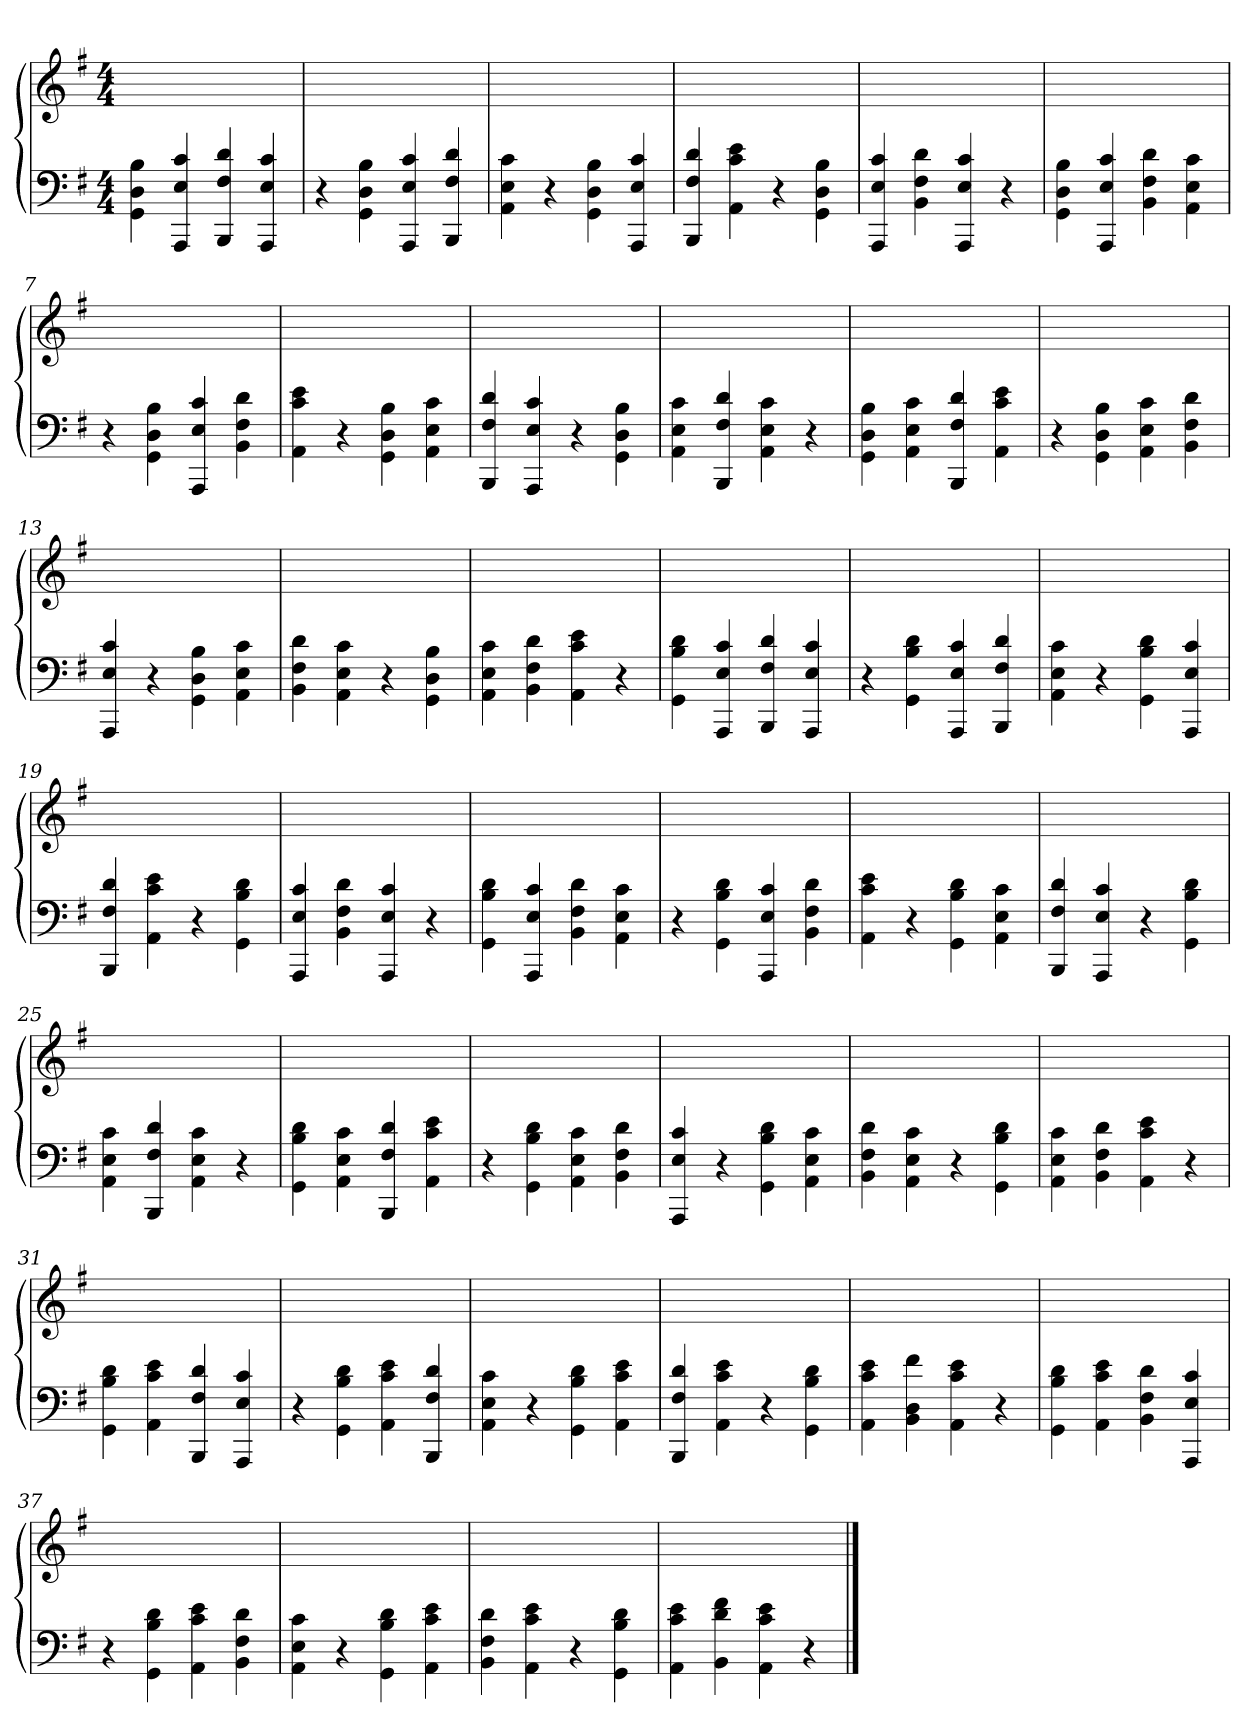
**kern	**kern
*part2	*part1
*staff2	*staff1
*clefF4	*clefG2
*k[f#]	*k[f#]
*G:	*G:
*M4/4	*M4/4
*MM60	*MM60
=1	=1
4GG 4D 4B	1ryy
4AAA 4E 4c	.
4BBB 4F# 4d	.
4AAA 4E 4c	.
=2	=2
4r	1ryy
4GG 4D 4B	.
4AAA 4E 4c	.
4BBB 4F# 4d	.
=3	=3
4AA 4E 4c	1ryy
4r	.
4GG 4D 4B	.
4AAA 4E 4c	.
=4	=4
4BBB 4F# 4d	1ryy
4AA 4c 4e	.
4r	.
4GG 4D 4B	.
=5	=5
4AAA 4E 4c	1ryy
4BB 4F# 4d	.
4AAA 4E 4c	.
4r	.
=6	=6
4GG 4D 4B	1ryy
4AAA 4E 4c	.
4BB 4F# 4d	.
4AA 4E 4c	.
=7	=7
4r	1ryy
4GG 4D 4B	.
4AAA 4E 4c	.
4BB 4F# 4d	.
=8	=8
4AA 4c 4e	1ryy
4r	.
4GG 4D 4B	.
4AA 4E 4c	.
=9	=9
4BBB 4F# 4d	1ryy
4AAA 4E 4c	.
4r	.
4GG 4D 4B	.
=10	=10
4AA 4E 4c	1ryy
4BBB 4F# 4d	.
4AA 4E 4c	.
4r	.
=11	=11
4GG 4D 4B	1ryy
4AA 4E 4c	.
4BBB 4F# 4d	.
4AA 4c 4e	.
=12	=12
4r	1ryy
4GG 4D 4B	.
4AA 4E 4c	.
4BB 4F# 4d	.
=13	=13
4AAA 4E 4c	1ryy
4r	.
4GG 4D 4B	.
4AA 4E 4c	.
=14	=14
4BB 4F# 4d	1ryy
4AA 4E 4c	.
4r	.
4GG 4D 4B	.
=15	=15
4AA 4E 4c	1ryy
4BB 4F# 4d	.
4AA 4c 4e	.
4r	.
=16	=16
4GG 4B 4d	1ryy
4AAA 4E 4c	.
4BBB 4F# 4d	.
4AAA 4E 4c	.
=17	=17
4r	1ryy
4GG 4B 4d	.
4AAA 4E 4c	.
4BBB 4F# 4d	.
=18	=18
4AA 4E 4c	1ryy
4r	.
4GG 4B 4d	.
4AAA 4E 4c	.
=19	=19
4BBB 4F# 4d	1ryy
4AA 4c 4e	.
4r	.
4GG 4B 4d	.
=20	=20
4AAA 4E 4c	1ryy
4BB 4F# 4d	.
4AAA 4E 4c	.
4r	.
=21	=21
4GG 4B 4d	1ryy
4AAA 4E 4c	.
4BB 4F# 4d	.
4AA 4E 4c	.
=22	=22
4r	1ryy
4GG 4B 4d	.
4AAA 4E 4c	.
4BB 4F# 4d	.
=23	=23
4AA 4c 4e	1ryy
4r	.
4GG 4B 4d	.
4AA 4E 4c	.
=24	=24
4BBB 4F# 4d	1ryy
4AAA 4E 4c	.
4r	.
4GG 4B 4d	.
=25	=25
4AA 4E 4c	1ryy
4BBB 4F# 4d	.
4AA 4E 4c	.
4r	.
=26	=26
4GG 4B 4d	1ryy
4AA 4E 4c	.
4BBB 4F# 4d	.
4AA 4c 4e	.
=27	=27
4r	1ryy
4GG 4B 4d	.
4AA 4E 4c	.
4BB 4F# 4d	.
=28	=28
4AAA 4E 4c	1ryy
4r	.
4GG 4B 4d	.
4AA 4E 4c	.
=29	=29
4BB 4F# 4d	1ryy
4AA 4E 4c	.
4r	.
4GG 4B 4d	.
=30	=30
4AA 4E 4c	1ryy
4BB 4F# 4d	.
4AA 4c 4e	.
4r	.
=31	=31
4GG 4B 4d	1ryy
4AA 4c 4e	.
4BBB 4F# 4d	.
4AAA 4E 4c	.
=32	=32
4r	1ryy
4GG 4B 4d	.
4AA 4c 4e	.
4BBB 4F# 4d	.
=33	=33
4AA 4E 4c	1ryy
4r	.
4GG 4B 4d	.
4AA 4c 4e	.
=34	=34
4BBB 4F# 4d	1ryy
4AA 4c 4e	.
4r	.
4GG 4B 4d	.
=35	=35
4AA 4c 4e	1ryy
4BB 4D 4f#	.
4AA 4c 4e	.
4r	.
=36	=36
4GG 4B 4d	1ryy
4AA 4c 4e	.
4BB 4F# 4d	.
4AAA 4E 4c	.
=37	=37
4r	1ryy
4GG 4B 4d	.
4AA 4c 4e	.
4BB 4F# 4d	.
=38	=38
4AA 4E 4c	1ryy
4r	.
4GG 4B 4d	.
4AA 4c 4e	.
=39	=39
4BB 4F# 4d	1ryy
4AA 4c 4e	.
4r	.
4GG 4B 4d	.
=40	=40
4AA 4c 4e	1ryy
4BB 4d 4f#	.
4AA 4c 4e	.
4r	.
==	==
*-	*-
